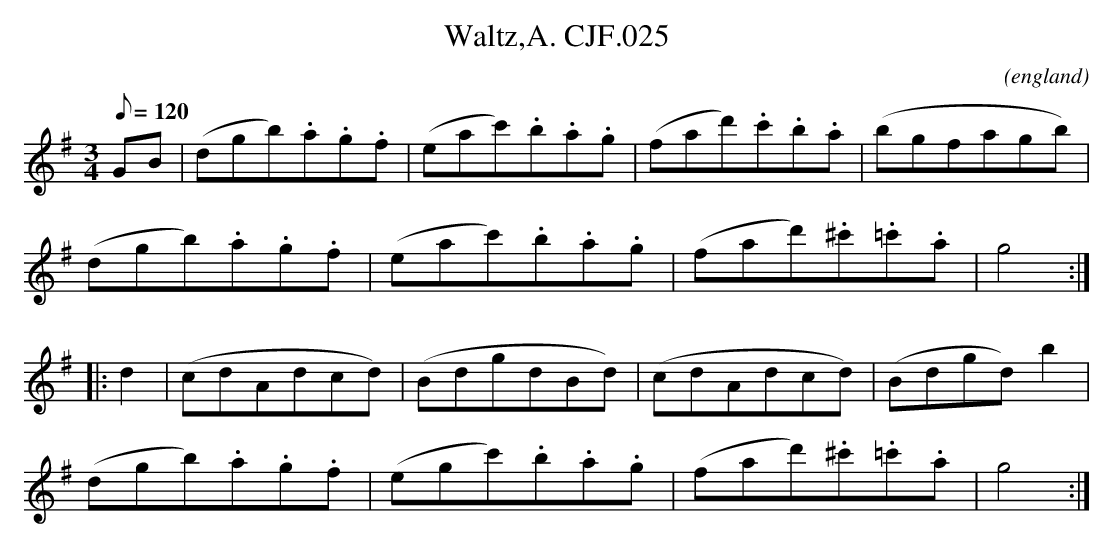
X:1
T:Waltz,A. CJF.025
O:england
M:3/4
L:1/8
Q:120
C:
K:G
GB|(dgb).a.g.f|(eac').b.a.g|(fad').c'.b.a|(bgfagb)|
(dgb).a.g.f|(eac').b.a.g|(fad').^c'.=c'.a|g4:|:
d2|(cdAdcd)|(BdgdBd)|(cdAdcd)|(Bdgd)b2|
(dgb).a.g.f|(egc').b.a.g|(fad').^c'.=c'.a|g4:|]
